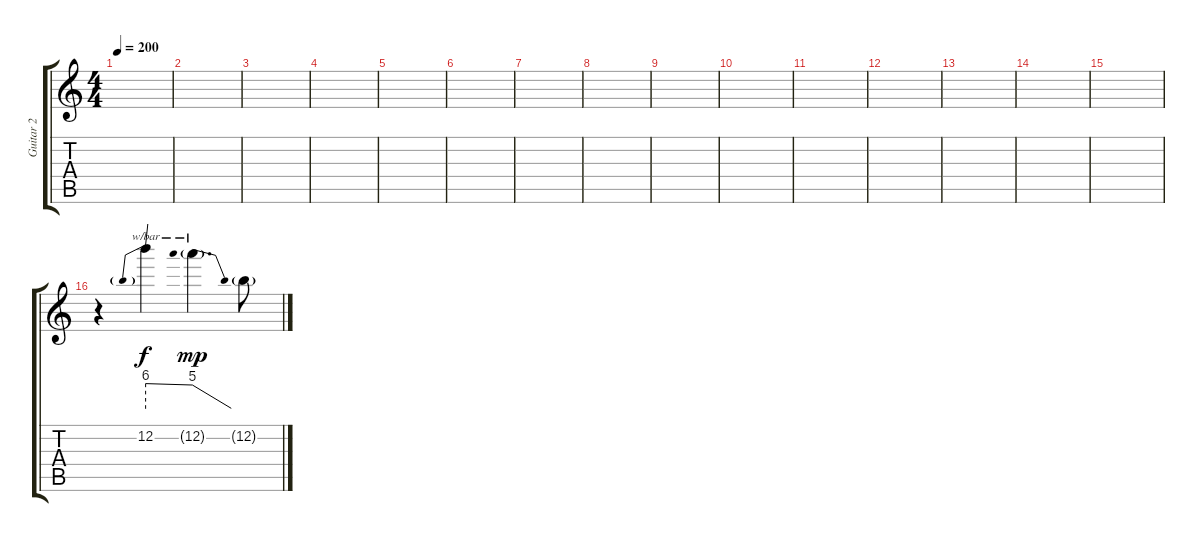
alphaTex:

\track ("Guitar 2" "Guitar 2") {instrument overdrivenguitar}
\staff {score tabs}
\tuning (E4 B3 G3 D3 A2 E2) {hide}
\ts (4 4)
\tempo 200
\clef g2
\ks c
|
|
|
|
|
|
|
|
|
|
|
|
|
|
|
r.4 12.2.4{tbe (predivedive default 0 24 60 20)} 12.2{g}.4{d tbe (dive default 0 20 60 0) dy mp} 12.2{g}.8
